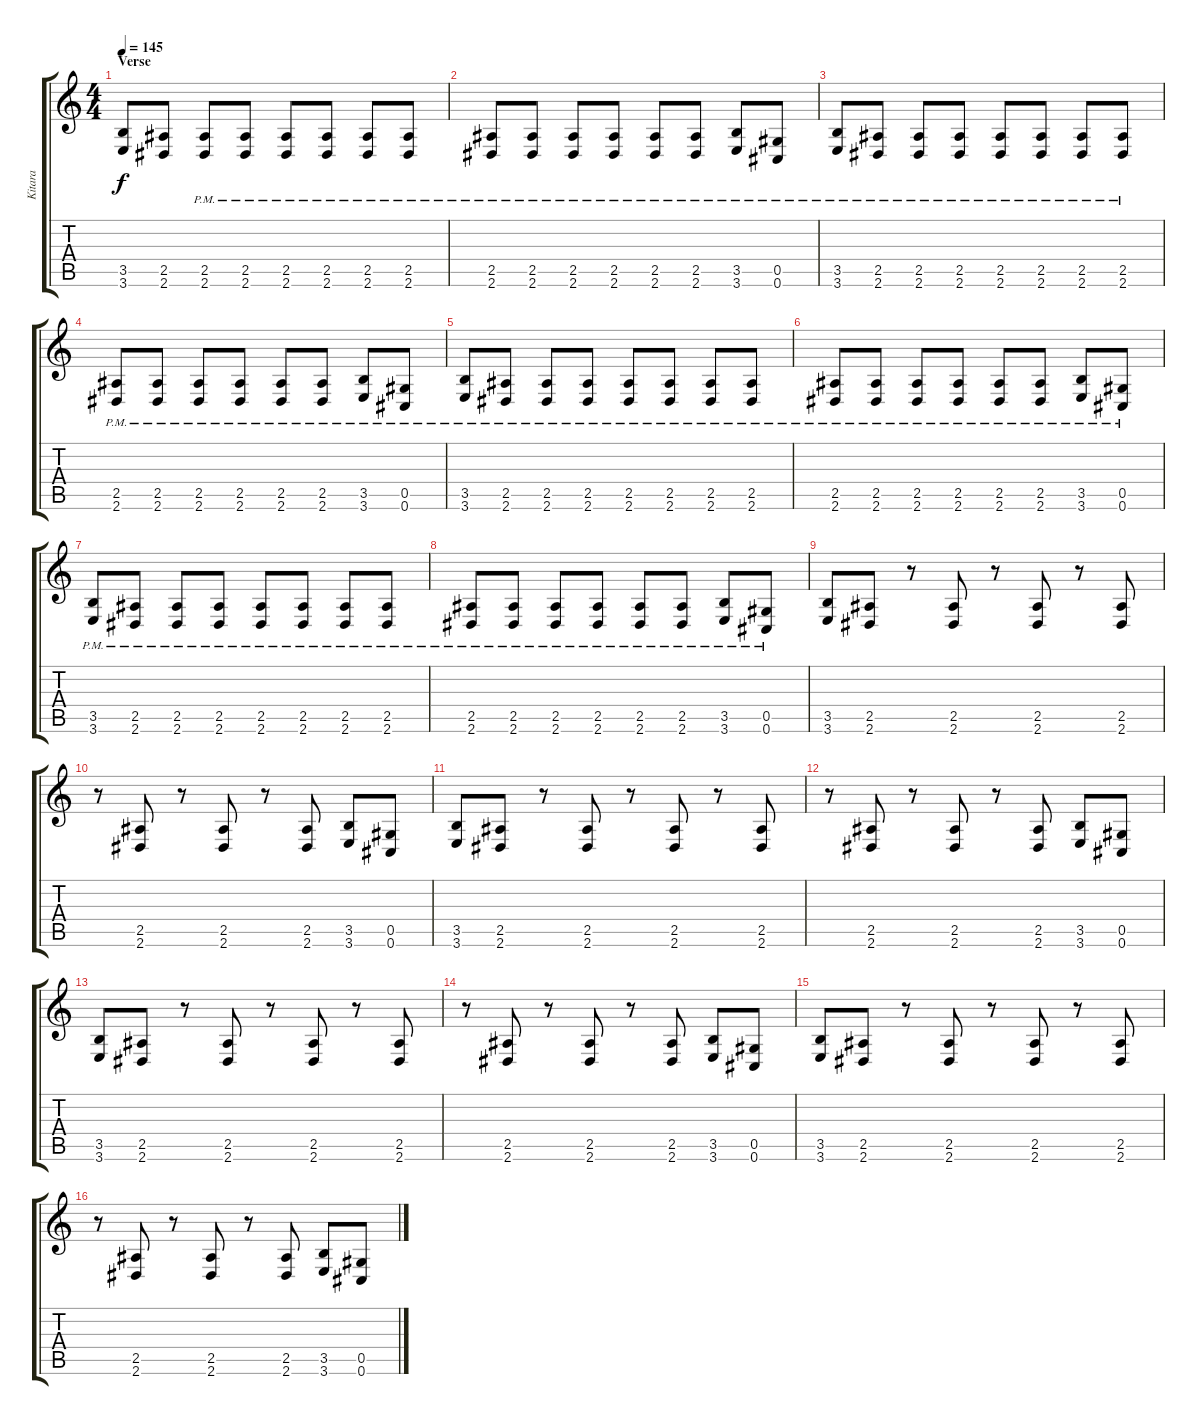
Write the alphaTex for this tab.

\track ("Kitara" "Kitara") {instrument distortionguitar}
\staff {score tabs}
\tuning (E4 B3 G3 D3 Ab2 Db2) {hide}
\ts (4 4)
\section ("" "Verse")
\tempo 145
\clef g2
\ks c
(3.5 3.6).8{dy f} (2.5 2.6).8 (2.5{pm} 2.6{pm}).8 (2.5{pm} 2.6{pm}).8 (2.5{pm} 2.6{pm}).8 (2.5{pm} 2.6{pm}).8 (2.5{pm} 2.6{pm}).8 (2.5{pm} 2.6{pm}).8 |
(2.5{pm} 2.6{pm}).8 (2.5{pm} 2.6{pm}).8 (2.5{pm} 2.6{pm}).8 (2.5{pm} 2.6{pm}).8 (2.5{pm} 2.6{pm}).8 (2.5{pm} 2.6{pm}).8 (3.5{pm} 3.6{pm}).8 (0.5{pm} 0.6{pm}).8 |
(3.5{pm} 3.6{pm}).8 (2.5{pm} 2.6{pm}).8 (2.5{pm} 2.6{pm}).8 (2.5{pm} 2.6{pm}).8 (2.5{pm} 2.6{pm}).8 (2.5{pm} 2.6{pm}).8 (2.5{pm} 2.6{pm}).8 (2.5{pm} 2.6{pm}).8 |
(2.5{pm} 2.6{pm}).8 (2.5{pm} 2.6{pm}).8 (2.5{pm} 2.6{pm}).8 (2.5{pm} 2.6{pm}).8 (2.5{pm} 2.6{pm}).8 (2.5{pm} 2.6{pm}).8 (3.5{pm} 3.6{pm}).8 (0.5{pm} 0.6{pm}).8 |
(3.5{pm} 3.6{pm}).8 (2.5{pm} 2.6{pm}).8 (2.5{pm} 2.6{pm}).8 (2.5{pm} 2.6{pm}).8 (2.5{pm} 2.6{pm}).8 (2.5{pm} 2.6{pm}).8 (2.5{pm} 2.6{pm}).8 (2.5{pm} 2.6{pm}).8 |
(2.5{pm} 2.6{pm}).8 (2.5{pm} 2.6{pm}).8 (2.5{pm} 2.6{pm}).8 (2.5{pm} 2.6{pm}).8 (2.5{pm} 2.6{pm}).8 (2.5{pm} 2.6{pm}).8 (3.5{pm} 3.6{pm}).8 (0.5{pm} 0.6{pm}).8 |
(3.5{pm} 3.6{pm}).8 (2.5{pm} 2.6{pm}).8 (2.5{pm} 2.6{pm}).8 (2.5{pm} 2.6{pm}).8 (2.5{pm} 2.6{pm}).8 (2.5{pm} 2.6{pm}).8 (2.5{pm} 2.6{pm}).8 (2.5{pm} 2.6{pm}).8 |
(2.5{pm} 2.6{pm}).8 (2.5{pm} 2.6{pm}).8 (2.5{pm} 2.6{pm}).8 (2.5{pm} 2.6{pm}).8 (2.5{pm} 2.6{pm}).8 (2.5{pm} 2.6{pm}).8 (3.5{pm} 3.6{pm}).8 (0.5{pm} 0.6{pm}).8 |
(3.5 3.6).8 (2.5 2.6).8 r.8 (2.5 2.6).8 r.8 (2.5 2.6).8 r.8 (2.5 2.6).8 |
r.8 (2.5 2.6).8 r.8 (2.5 2.6).8 r.8 (2.5 2.6).8 (3.5 3.6).8 (0.5 0.6).8 |
(3.5 3.6).8 (2.5 2.6).8 r.8 (2.5 2.6).8 r.8 (2.5 2.6).8 r.8 (2.5 2.6).8 |
r.8 (2.5 2.6).8 r.8 (2.5 2.6).8 r.8 (2.5 2.6).8 (3.5 3.6).8 (0.5 0.6).8 |
(3.5 3.6).8 (2.5 2.6).8 r.8 (2.5 2.6).8 r.8 (2.5 2.6).8 r.8 (2.5 2.6).8 |
r.8 (2.5 2.6).8 r.8 (2.5 2.6).8 r.8 (2.5 2.6).8 (3.5 3.6).8 (0.5 0.6).8 |
(3.5 3.6).8 (2.5 2.6).8 r.8 (2.5 2.6).8 r.8 (2.5 2.6).8 r.8 (2.5 2.6).8 |
r.8 (2.5 2.6).8 r.8 (2.5 2.6).8 r.8 (2.5 2.6).8 (3.5 3.6).8 (0.5 0.6).8
